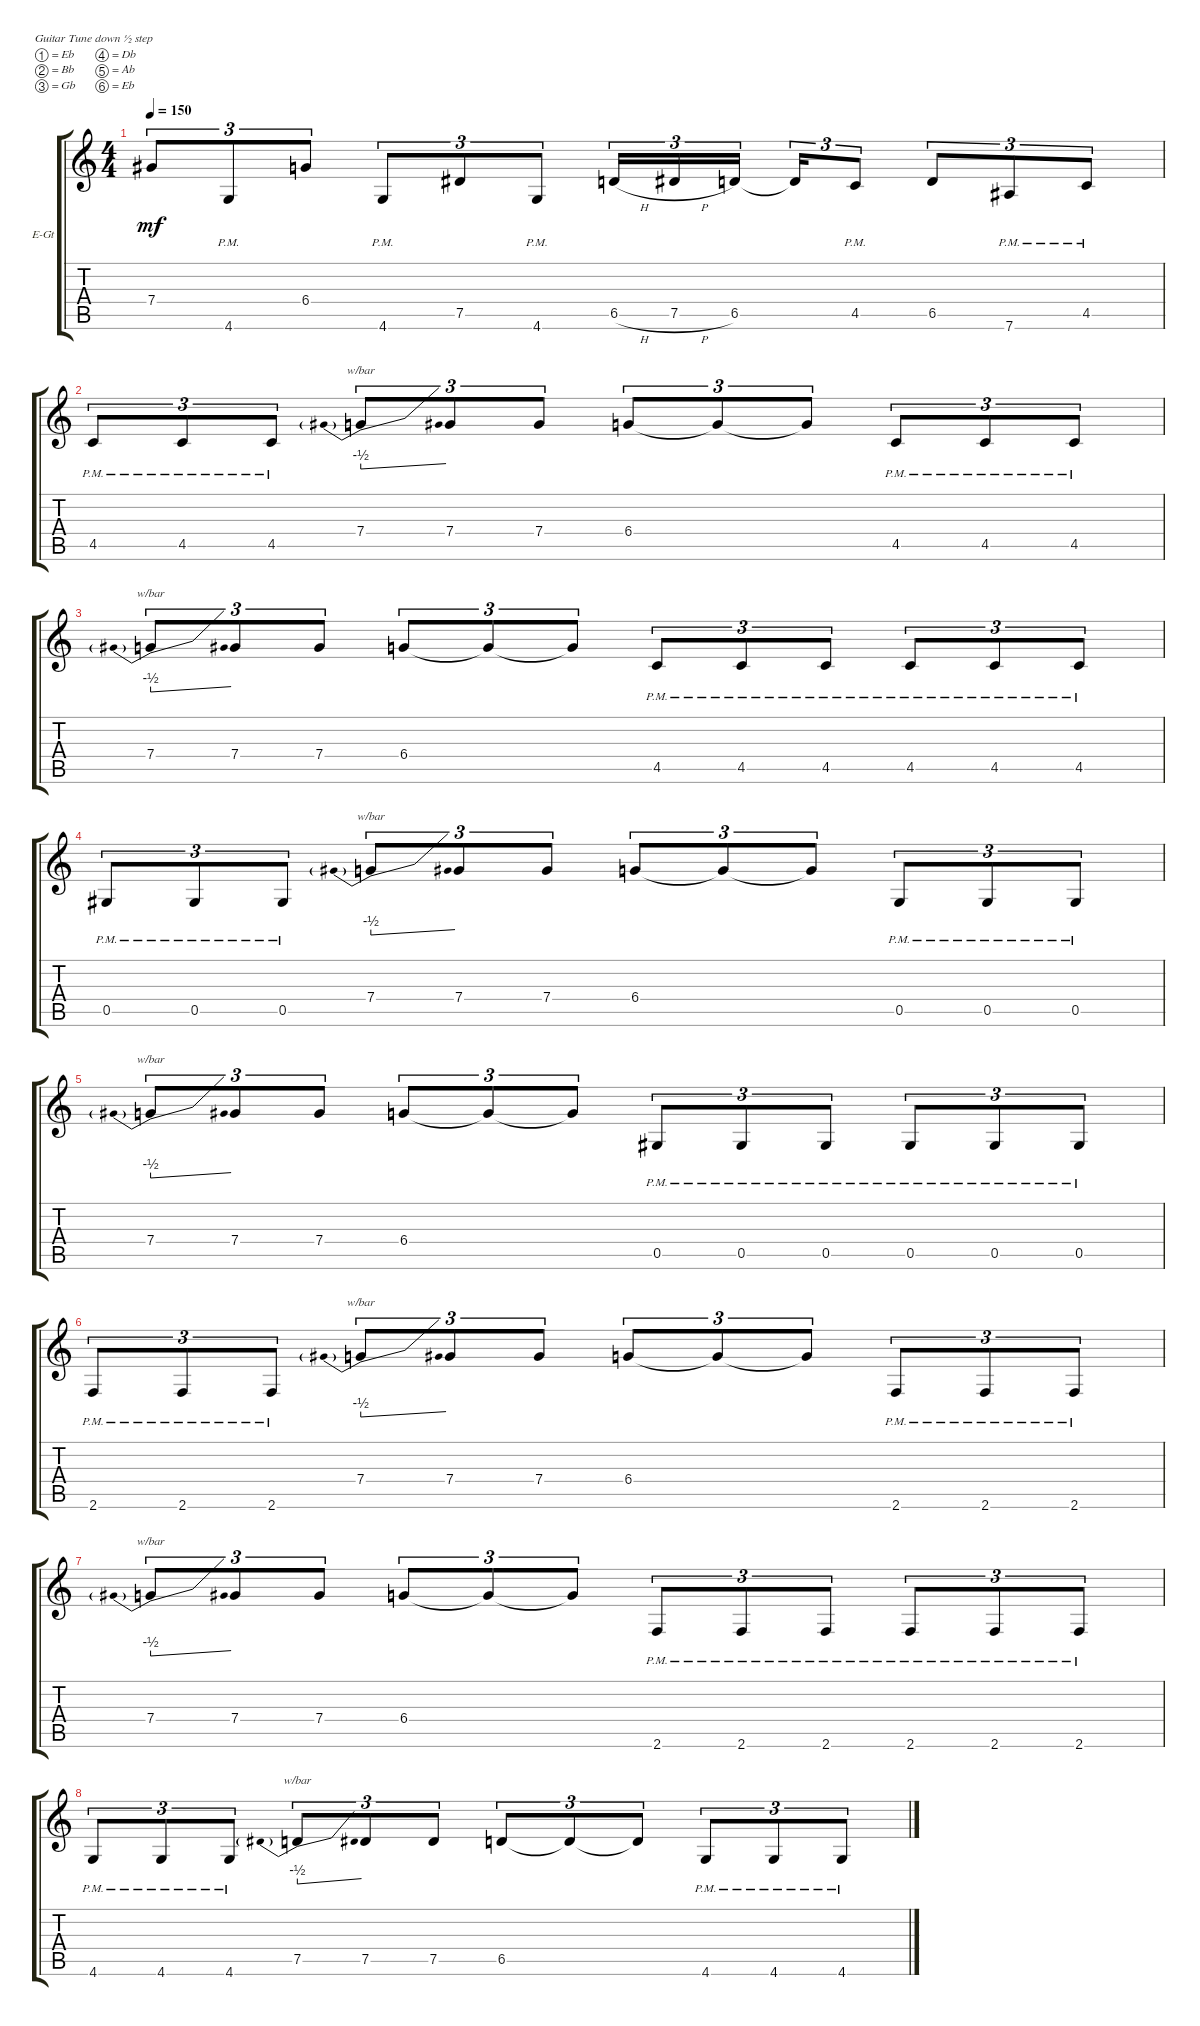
\bracketExtendMode groupsimilarinstruments
\firstSystemTrackNameOrientation horizontal
\otherSystemsTrackNameOrientation horizontal
\track ("right" "E-Gt") {instrument distortionguitar}
\staff {score tabs}
\tuning (Eb4 Bb3 Gb3 Db3 Ab2 Eb2)
\ts (4 4)
\tempo 150
\clef g2
\ks c
7.4.8{tu (3 2) dy mf} 4.6{pm}.8{tu (3 2)} 6.4.8{tu (3 2)} 4.6{pm}.8{tu (3 2)} 7.5.8{tu (3 2)} 4.6{pm}.8{tu (3 2)} 6.5{h}.16{tu (3 2)} 7.5{h}.16{tu (3 2)} 6.5.16{tu (3 2)} 6.5{t}.16{tu (3 2)} 4.5{pm}.8{tu (3 2)} 6.5.8{tu (3 2)} 7.6{pm}.8{tu (3 2)} 4.5{pm}.8{tu (3 2)} |
4.5{pm}.8{tu (3 2)} 4.5{pm}.8{tu (3 2)} 4.5{pm}.8{tu (3 2)} 7.4.8{tu (3 2) tbe (predivedive default 0 -2 30 0)} 7.4.8{tu (3 2)} 7.4.8{tu (3 2)} 6.4.8{tu (3 2)} 6.4{t}.8{tu (3 2)} 6.4{t}.8{tu (3 2)} 4.5{pm}.8{tu (3 2)} 4.5{pm}.8{tu (3 2)} 4.5{pm}.8{tu (3 2)} |
7.4.8{tu (3 2) tbe (predivedive default 0 -2 30 0)} 7.4.8{tu (3 2)} 7.4.8{tu (3 2)} 6.4.8{tu (3 2)} 6.4{t}.8{tu (3 2)} 6.4{t}.8{tu (3 2)} 4.5{pm}.8{tu (3 2)} 4.5{pm}.8{tu (3 2)} 4.5{pm}.8{tu (3 2)} 4.5{pm}.8{tu (3 2)} 4.5{pm}.8{tu (3 2)} 4.5{pm}.8{tu (3 2)} |
0.5{pm}.8{tu (3 2)} 0.5{pm}.8{tu (3 2)} 0.5{pm}.8{tu (3 2)} 7.4.8{tu (3 2) tbe (predivedive default 0 -2 30 0)} 7.4.8{tu (3 2)} 7.4.8{tu (3 2)} 6.4.8{tu (3 2)} 6.4{t}.8{tu (3 2)} 6.4{t}.8{tu (3 2)} 0.5{pm}.8{tu (3 2)} 0.5{pm}.8{tu (3 2)} 0.5{pm}.8{tu (3 2)} |
7.4.8{tu (3 2) tbe (predivedive default 0 -2 30 0)} 7.4.8{tu (3 2)} 7.4.8{tu (3 2)} 6.4.8{tu (3 2)} 6.4{t}.8{tu (3 2)} 6.4{t}.8{tu (3 2)} 0.5{pm}.8{tu (3 2)} 0.5{pm}.8{tu (3 2)} 0.5{pm}.8{tu (3 2)} 0.5{pm}.8{tu (3 2)} 0.5{pm}.8{tu (3 2)} 0.5{pm}.8{tu (3 2)} |
2.6{pm}.8{tu (3 2)} 2.6{pm}.8{tu (3 2)} 2.6{pm}.8{tu (3 2)} 7.4.8{tu (3 2) tbe (predivedive default 0 -2 30 0)} 7.4.8{tu (3 2)} 7.4.8{tu (3 2)} 6.4.8{tu (3 2)} 6.4{t}.8{tu (3 2)} 6.4{t}.8{tu (3 2)} 2.6{pm}.8{tu (3 2)} 2.6{pm}.8{tu (3 2)} 2.6{pm}.8{tu (3 2)} |
7.4.8{tu (3 2) tbe (predivedive default 0 -2 30 0)} 7.4.8{tu (3 2)} 7.4.8{tu (3 2)} 6.4.8{tu (3 2)} 6.4{t}.8{tu (3 2)} 6.4{t}.8{tu (3 2)} 2.6{pm}.8{tu (3 2)} 2.6{pm}.8{tu (3 2)} 2.6{pm}.8{tu (3 2)} 2.6{pm}.8{tu (3 2)} 2.6{pm}.8{tu (3 2)} 2.6{pm}.8{tu (3 2)} |
4.6{pm}.8{tu (3 2)} 4.6{pm}.8{tu (3 2)} 4.6{pm}.8{tu (3 2)} 7.5.8{tu (3 2) tbe (predivedive default 0 -2 30 0)} 7.5.8{tu (3 2)} 7.5.8{tu (3 2)} 6.5.8{tu (3 2)} 6.5{t}.8{tu (3 2)} 6.5{t}.8{tu (3 2)} 4.6{pm}.8{tu (3 2)} 4.6{pm}.8{tu (3 2)} 4.6{pm}.8{tu (3 2)}
